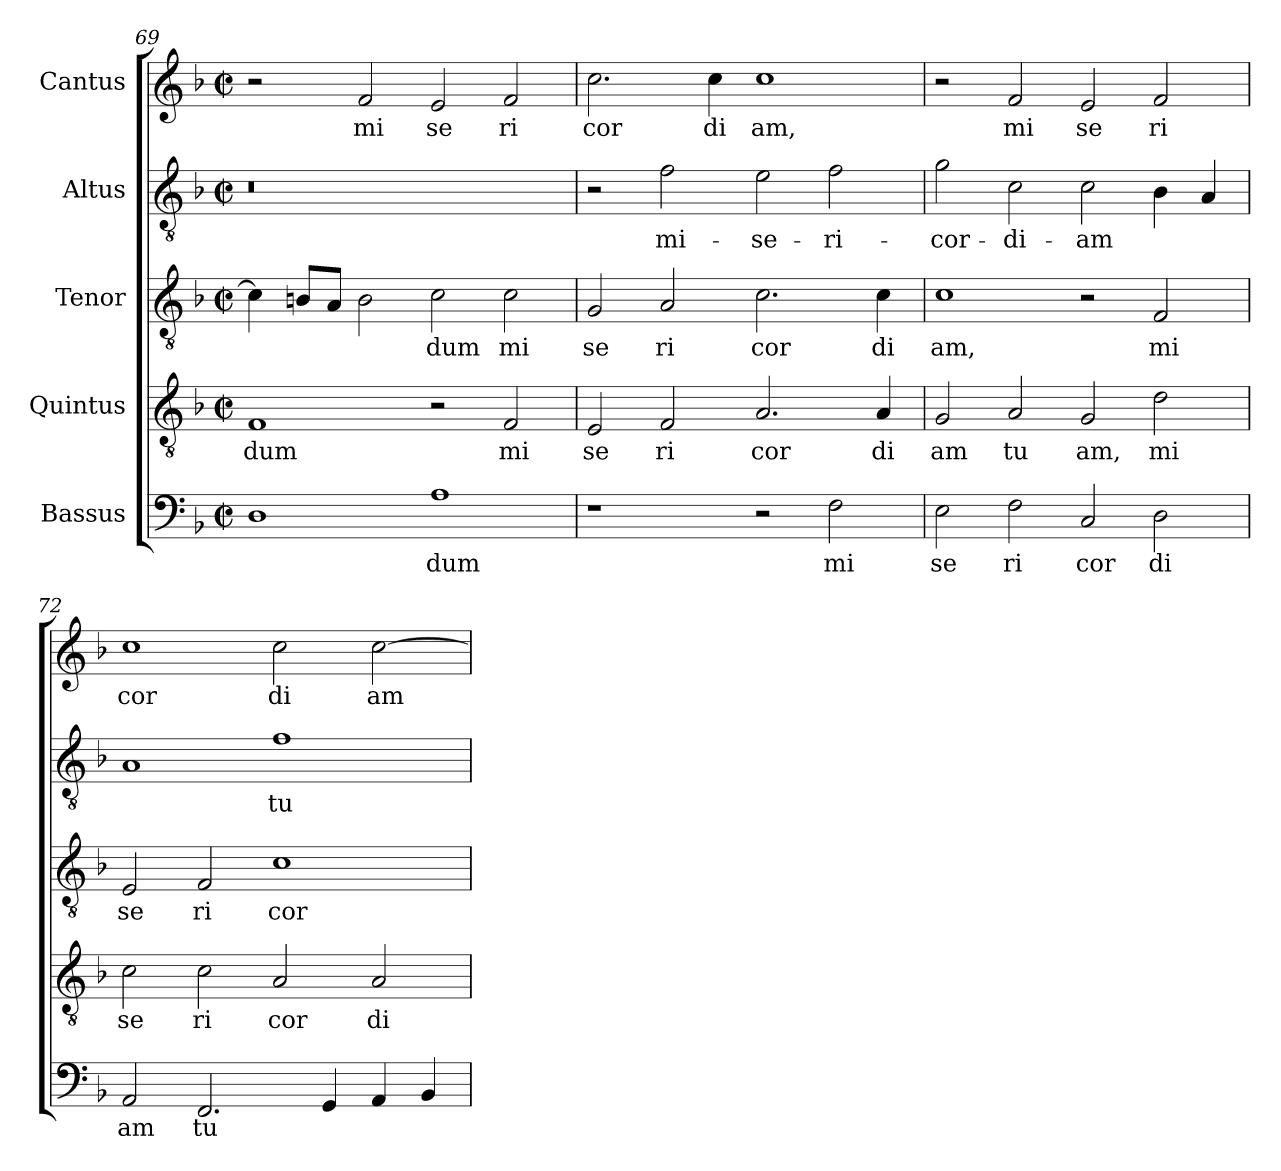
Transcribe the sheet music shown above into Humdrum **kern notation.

**kern	**text	**kern	**text	**kern	**text	**kern	**text	**kern	**text
*part5	*part5	*part4	*part4	*part3	*part3	*part2	*part2	*part1	*part1
*staff5	*staff5	*staff4	*staff4	*staff3	*staff3	*staff2	*staff2	*staff1	*staff1
*I"Bassus	*	*I"Quintus	*	*I"Tenor	*	*I"Altus	*	*I"Cantus	*
!!LO:PB:g=z
*clefF4	*	*clefGv2	*	*clefGv2	*	*clefGv2	*	*clefG2	*
*k[b-]	*	*k[b-]	*	*k[b-]	*	*k[b-]	*	*k[b-]	*
*F:	*	*F:	*	*F:	*	*F:	*	*F:	*
*M2/2	*	*M2/2	*	*M2/2	*	*M2/2	*	*M2/2	*
*met(c|)	*	*met(c|)	*	*met(c|)	*	*met(c|)	*	*met(c|)	*
=69	=69	=69	=69	=69	=69	=69	=69	=69	=69
!	!LO:LY:b:cj	!	!LO:LY:b:cj	!	!LO:LY:b:cj	!	!	!	!
1D	.	1F	-dum	4c\]	--	0r	.	2r	.
!	!	!	!	!	!LO:LY:b:cj	!	!	!	!
.	.	.	.	8B/L	--	.	.	.	.
!	!	!	!	!	!LO:LY:b:cj	!	!	!	!
.	.	.	.	8A/J	--	.	.	.	.
!	!	!	!	!	!LO:LY:b:cj	!	!	!	!LO:LY:b:cj
.	.	.	.	2B\	--	.	.	2f/	mi
!	!LO:LY:b:cj	!	!	!	!LO:LY:b:cj	!	!	!	!LO:LY:b:cj
1A	dum	2r	.	2c\	-dum	.	.	2e/	se
!	!	!	!LO:LY:b:cj	!	!LO:LY:b:cj	!	!	!	!LO:LY:b:cj
.	.	2F/	mi	2c\	mi	.	.	2f/	ri
=70	=70	=70	=70	=70	=70	=70	=70	=70	=70
!	!	!	!LO:LY:b:cj	!	!LO:LY:b:cj	!	!	!	!LO:LY:b:cj
1r	.	2E/	se	2G/	se	2r	.	2.cc\	cor
!	!	!	!LO:LY:b:cj	!	!LO:LY:b:cj	!	!LO:LY:b:cj	!	!
.	.	2F/	ri	2A/	ri	2f\	mi-	.	.
!	!	!	!	!	!	!	!	!	!LO:LY:b:cj
.	.	.	.	.	.	.	.	4cc\	di
!	!	!	!LO:LY:b:cj	!	!LO:LY:b:cj	!	!LO:LY:b:cj	!	!LO:LY:b:cj
2r	.	2.A/	cor	2.c\	cor	2e\	-se-	1cc	am,
!	!LO:LY:b:cj	!	!	!	!	!	!LO:LY:b:cj	!	!
2F\	mi	.	.	.	.	2f\	-ri-	.	.
!	!	!	!LO:LY:b:cj	!	!LO:LY:b:cj	!	!	!	!
.	.	4A/	di	4c\	di	.	.	.	.
=71	=71	=71	=71	=71	=71	=71	=71	=71	=71
!	!LO:LY:b:cj	!	!LO:LY:b:cj	!	!LO:LY:b:cj	!	!LO:LY:b:cj	!	!
2E\	se	2G/	am	1c	am,	2g\	-cor-	2r	.
!	!LO:LY:b:cj	!	!LO:LY:b:cj	!	!	!	!LO:LY:b:cj	!	!LO:LY:b:cj
2F\	ri	2A/	tu	.	.	2c\	-di-	2f/	mi
!	!LO:LY:b:cj	!	!LO:LY:b:cj	!	!	!	!LO:LY:b:cj	!	!LO:LY:b:cj
2C/	cor	2G/	am,	2r	.	2c\	-am	2e/	se
!	!LO:LY:b:cj	!	!LO:LY:b:cj	!	!LO:LY:b:cj	!	!LO:LY:b:cj	!	!LO:LY:b:cj
2D\	di	2d\	mi	2F/	mi	4B-\	.	2f/	ri
!	!	!	!	!	!	!	!LO:LY:b:cj	!	!
.	.	.	.	.	.	4A/	.	.	.
=72	=72	=72	=72	=72	=72	=72	=72	=72	=72
!	!LO:LY:b:cj	!	!LO:LY:b:cj	!	!LO:LY:b:cj	!	!LO:LY:b:cj	!	!LO:LY:b:cj
2AA/	am	2c\	se	2E/	se	1A	.	1cc	cor
!	!LO:LY:b:cj	!	!LO:LY:b:cj	!	!LO:LY:b:cj	!	!	!	!
2.FF/	tu	2c\	ri	2F/	ri	.	.	.	.
!	!	!	!LO:LY:b:cj	!	!LO:LY:b:cj	!	!LO:LY:b:cj	!	!LO:LY:b:cj
.	.	2A/	cor	1c	cor	1f	tu-	2cc\	di
!	!LO:LY:b:cj	!	!	!	!	!	!	!	!
4GG/	.	.	.	.	.	.	.	.	.
!	!LO:LY:b:cj	!	!LO:LY:b:cj	!	!	!	!	!	!LO:LY:b:cj
4AA/	.	2A/	di	.	.	.	.	[>2cc\	am
!	!LO:LY:b:cj	!	!	!	!	!	!	!	!
4BB-/	.	.	.	.	.	.	.	.	.
=	=	=	=	=	=	=	=	=	=
*-	*-	*-	*-	*-	*-	*-	*-	*-	*-
